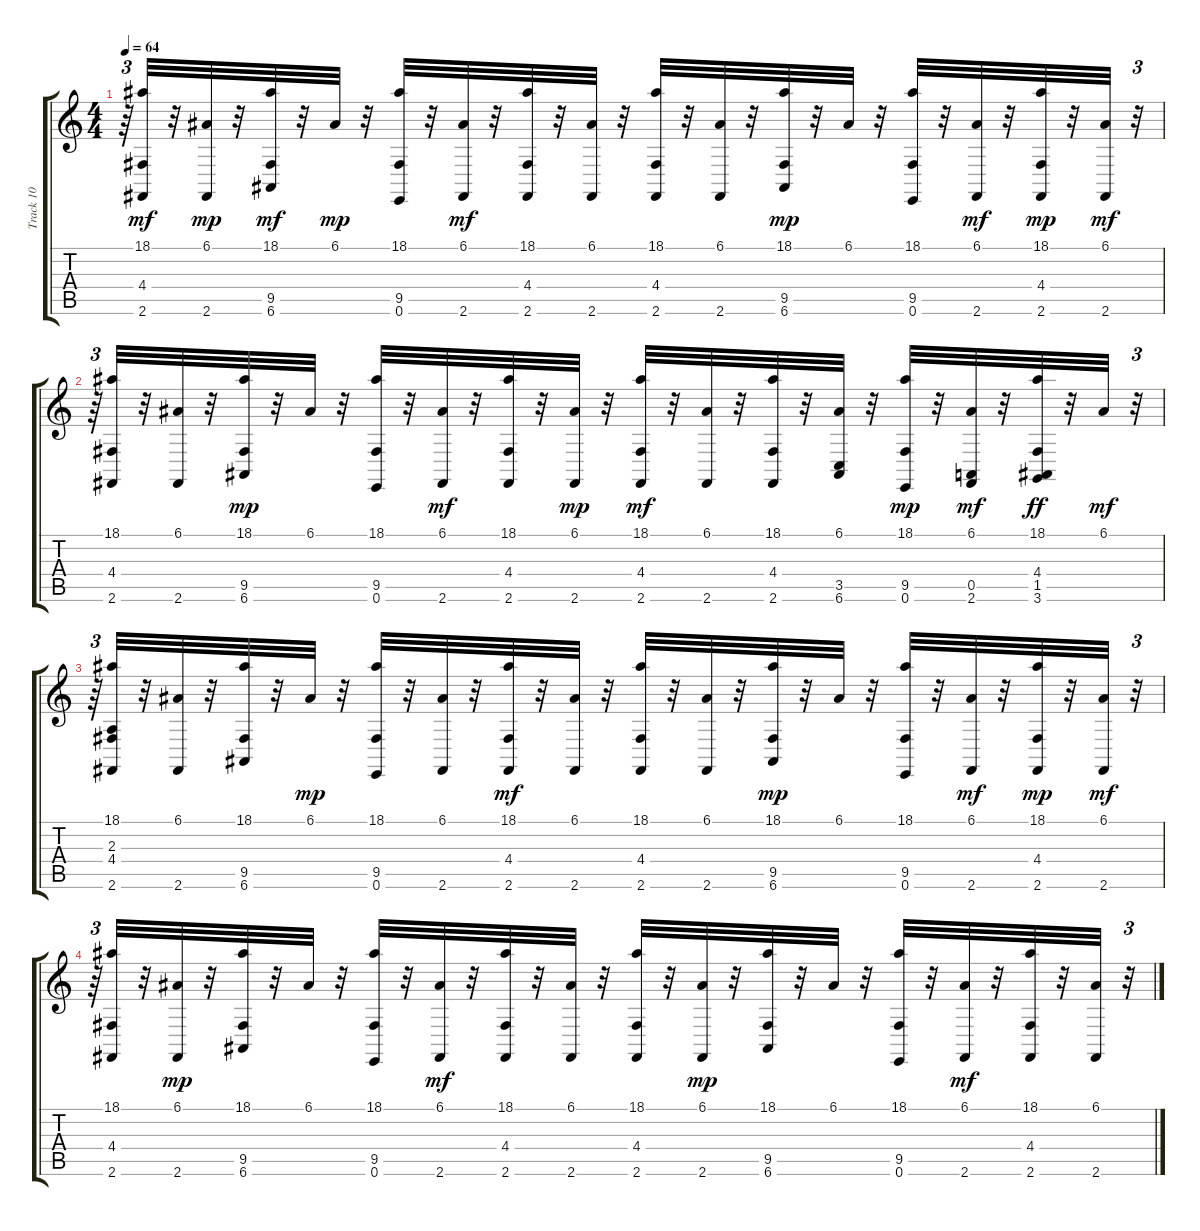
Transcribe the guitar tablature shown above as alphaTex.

\track ("Track 10" "Track 10") {instrument acousticgrandpiano}
\staff {score tabs}
\tuning (E4 B3 G3 D3 A2 E2) {hide}
\ts (4 4)
\tempo 64
\clef g2
\ks c
r.64{tu (3 2) dy mf} (18.1 4.4 2.6).32 r.32 (6.1 2.6).32{dy mp} r.32 (18.1 9.5 6.6).32{dy mf} r.32 6.1.32{dy mp} r.32 (18.1 9.5 0.6).32 r.32 (6.1 2.6).32{dy mf} r.32 (18.1 4.4 2.6).32 r.32 (6.1 2.6).32 r.32 (18.1 4.4 2.6).32 r.32 (6.1 2.6).32 r.32 (18.1 9.5 6.6).32{dy mp} r.32 6.1.32 r.32 (18.1 9.5 0.6).32 r.32 (6.1 2.6).32{dy mf} r.32 (18.1 4.4 2.6).32{dy mp} r.32 (6.1 2.6).32{dy mf} r.32{tu (3 2)} |
r.64{tu (3 2)} (18.1 4.4 2.6).32 r.32 (6.1 2.6).32 r.32 (18.1 9.5 6.6).32{dy mp} r.32 6.1.32 r.32 (18.1 9.5 0.6).32 r.32 (6.1 2.6).32{dy mf} r.32 (18.1 4.4 2.6).32 r.32 (6.1 2.6).32{dy mp} r.32 (18.1 4.4 2.6).32{dy mf} r.32 (6.1 2.6).32 r.32 (18.1 4.4 2.6).32 r.32 (6.1 3.5 6.6).32 r.32 (18.1 9.5 0.6).32{dy mp} r.32 (6.1 0.5 2.6).32{dy mf} r.32 (18.1 4.4 1.5 3.6).32{dy ff} r.32 6.1.32{dy mf} r.32{tu (3 2)} |
r.64{tu (3 2)} (18.1 2.3 4.4 2.6).32 r.32 (6.1 2.6).32 r.32 (18.1 9.5 6.6).32 r.32 6.1.32{dy mp} r.32 (18.1 9.5 0.6).32 r.32 (6.1 2.6).32 r.32 (18.1 4.4 2.6).32{dy mf} r.32 (6.1 2.6).32 r.32 (18.1 4.4 2.6).32 r.32 (6.1 2.6).32 r.32 (18.1 9.5 6.6).32{dy mp} r.32 6.1.32 r.32 (18.1 9.5 0.6).32 r.32 (6.1 2.6).32{dy mf} r.32 (18.1 4.4 2.6).32{dy mp} r.32 (6.1 2.6).32{dy mf} r.32{tu (3 2)} |
r.64{tu (3 2)} (18.1 4.4 2.6).32 r.32 (6.1 2.6).32{dy mp} r.32 (18.1 9.5 6.6).32 r.32 6.1.32 r.32 (18.1 9.5 0.6).32 r.32 (6.1 2.6).32{dy mf} r.32 (18.1 4.4 2.6).32 r.32 (6.1 2.6).32 r.32 (18.1 4.4 2.6).32 r.32 (6.1 2.6).32{dy mp} r.32 (18.1 9.5 6.6).32 r.32 6.1.32 r.32 (18.1 9.5 0.6).32 r.32 (6.1 2.6).32{dy mf} r.32 (18.1 4.4 2.6).32 r.32 (6.1 2.6).32 r.32{tu (3 2)}
